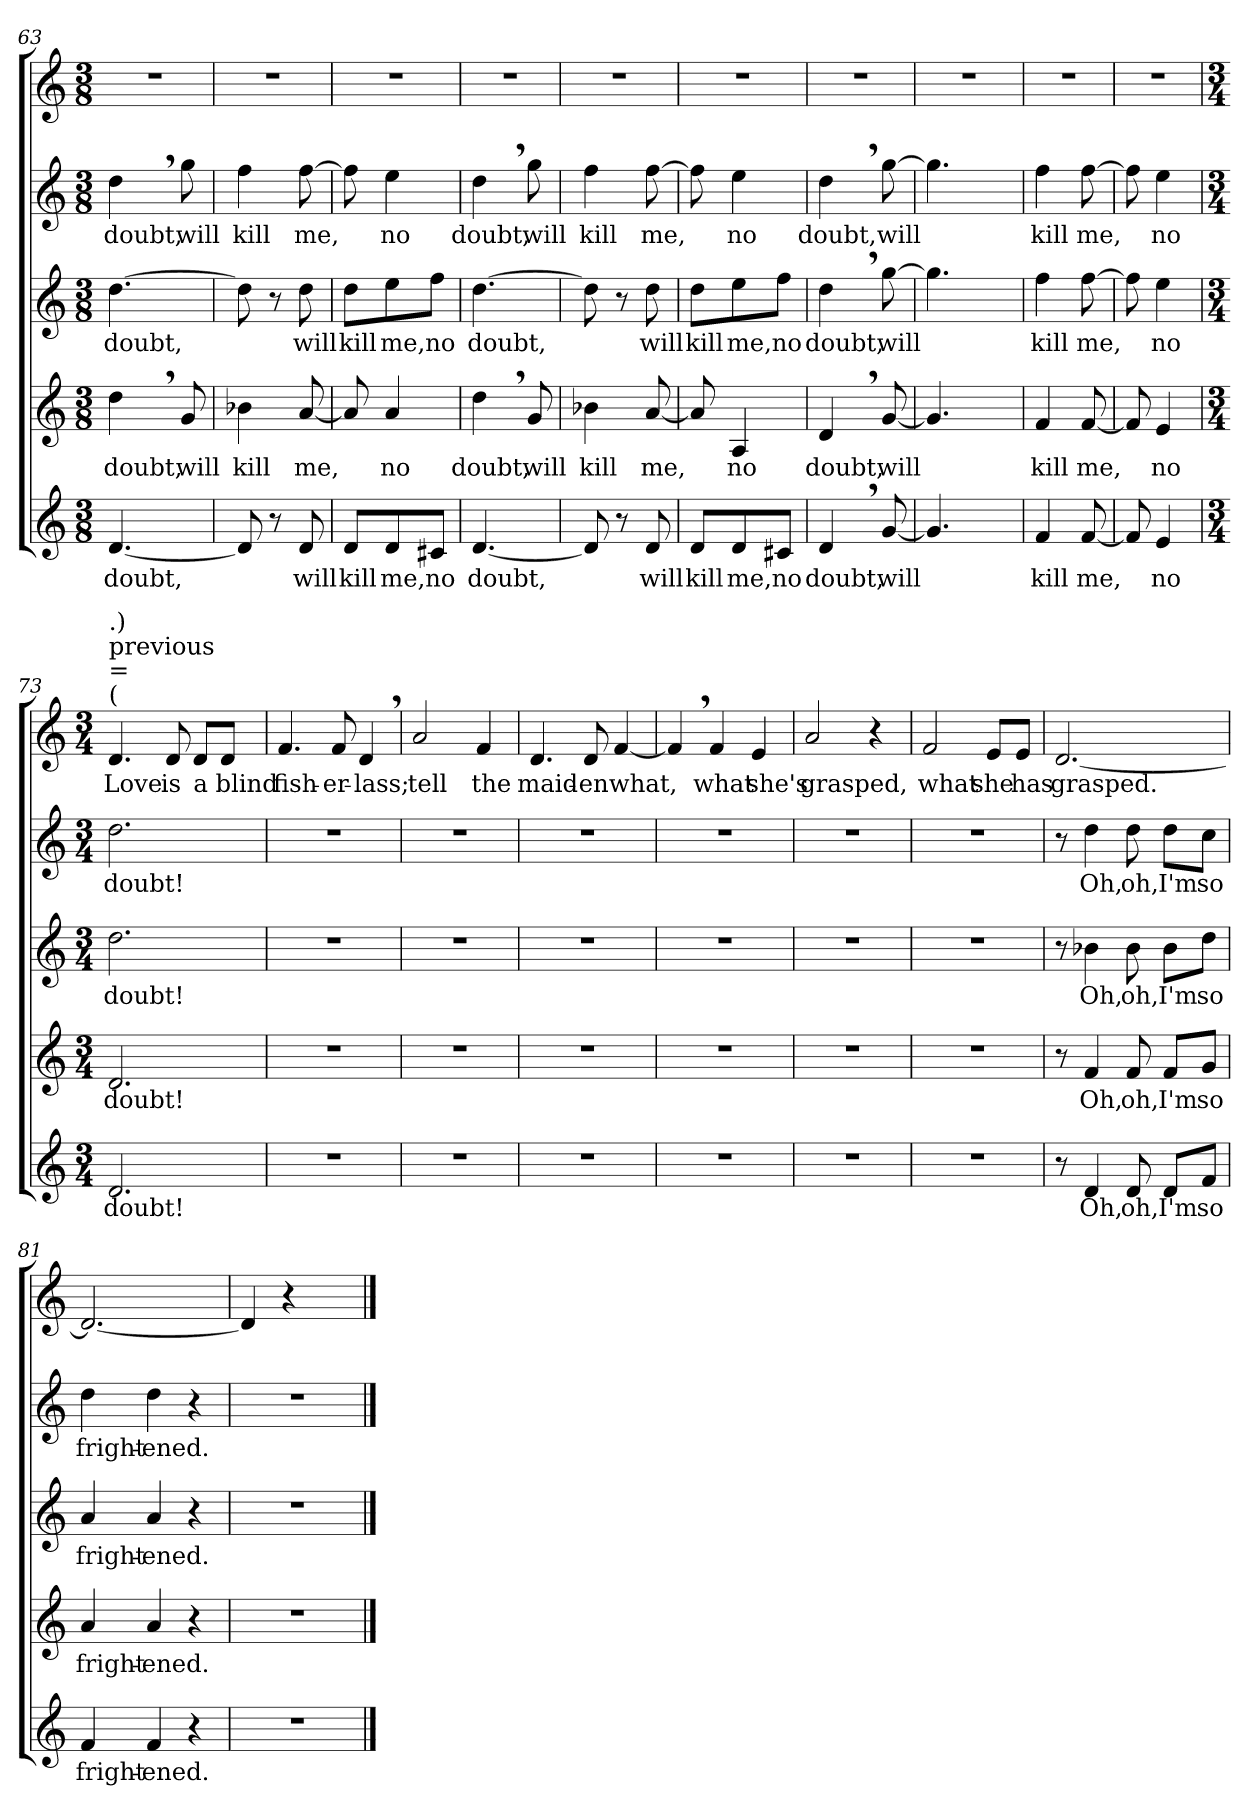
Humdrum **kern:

**kern	**text	**kern	**text	**kern	**text	**kern	**text	**kern	**text
*part5	*part5	*part4	*part4	*part3	*part3	*part2	*part2	*part1	*part1
*staff5	*staff5	*staff4	*staff4	*staff3	*staff3	*staff2	*staff2	*staff1	*staff1
*clefG2	*	*clefG2	*	*clefG2	*	*clefG2	*	*clefG2	*
*k[]	*	*k[]	*	*k[]	*	*k[]	*	*k[]	*
*C:	*	*C:	*	*C:	*	*C:	*	*C:	*
*M3/8	*	*M3/8	*	*M3/8	*	*M3/8	*	*M3/8	*
=63	=63	=63	=63	=63	=63	=63	=63	=63	=63
!	!LO:LY:b	!	!LO:LY:b	!	!LO:LY:b	!	!LO:LY:b	!	!
[4.d/	doubt,	4dd,>\	doubt,	[4.dd\	doubt,	4dd,>\	doubt,	4.r	.
!	!	!	!LO:LY:b	!	!	!	!LO:LY:b	!	!
.	.	8g/	will	.	.	8gg\	will	.	.
=64	=64	=64	=64	=64	=64	=64	=64	=64	=64
!	!	!	!LO:LY:b	!	!	!	!LO:LY:b	!	!
8d/]	.	4b-X\	kill	8dd\]	.	4ff\	kill	4.r	.
8r	.	.	.	8r	.	.	.	.	.
!	!LO:LY:b	!	!LO:LY:b	!	!LO:LY:b	!	!LO:LY:b	!	!
8d/	will	[8a/	me,	8dd\	will	[8ff\	me,	.	.
=65	=65	=65	=65	=65	=65	=65	=65	=65	=65
!	!LO:LY:b	!	!	!	!LO:LY:b	!	!	!	!
8d/L	kill	8a/]	.	8dd\L	kill	8ff\]	.	4.r	.
!	!LO:LY:b	!	!LO:LY:b	!	!LO:LY:b	!	!LO:LY:b	!	!
8d/	me,	4a/	no	8ee\	me,	4ee\	no	.	.
!	!LO:LY:b	!	!	!	!LO:LY:b	!	!	!	!
8c#X/J	no	.	.	8ff\J	no	.	.	.	.
=66	=66	=66	=66	=66	=66	=66	=66	=66	=66
!	!LO:LY:b	!	!LO:LY:b	!	!LO:LY:b	!	!LO:LY:b	!	!
[4.d/	doubt,	4dd,>\	doubt,	[4.dd\	doubt,	4dd,>\	doubt,	4.r	.
!	!	!	!LO:LY:b	!	!	!	!LO:LY:b	!	!
.	.	8g/	will	.	.	8gg\	will	.	.
!!LO:LB:g=z
=67	=67	=67	=67	=67	=67	=67	=67	=67	=67
!	!	!	!LO:LY:b	!	!	!	!LO:LY:b	!	!
8d/]	.	4b-X\	kill	8dd\]	.	4ff\	kill	4.r	.
8r	.	.	.	8r	.	.	.	.	.
!	!LO:LY:b	!	!LO:LY:b	!	!LO:LY:b	!	!LO:LY:b	!	!
8d/	will	[8a/	me,	8dd\	will	[8ff\	me,	.	.
=68	=68	=68	=68	=68	=68	=68	=68	=68	=68
!	!LO:LY:b	!	!	!	!LO:LY:b	!	!	!	!
8d/L	kill	8a/]	.	8dd\L	kill	8ff\]	.	4.r	.
!	!LO:LY:b	!	!LO:LY:b	!	!LO:LY:b	!	!LO:LY:b	!	!
8d/	me,	4A/	no	8ee\	me,	4ee\	no	.	.
!	!LO:LY:b	!	!	!	!LO:LY:b	!	!	!	!
8c#X/J	no	.	.	8ff\J	no	.	.	.	.
=69	=69	=69	=69	=69	=69	=69	=69	=69	=69
!	!LO:LY:b	!	!LO:LY:b	!	!LO:LY:b	!	!LO:LY:b	!	!
4d,>/	doubt,	4d,>/	doubt,	4dd,>\	doubt,	4dd,>\	doubt,	4.r	.
!	!LO:LY:b	!	!LO:LY:b	!	!LO:LY:b	!	!LO:LY:b	!	!
[8g/	will	[8g/	will	[8gg\	will	[8gg\	will	.	.
=70	=70	=70	=70	=70	=70	=70	=70	=70	=70
4.g/]	.	4.g/]	.	4.gg\]	.	4.gg\]	.	4.r	.
=71	=71	=71	=71	=71	=71	=71	=71	=71	=71
!	!LO:LY:b	!	!LO:LY:b	!	!LO:LY:b	!	!LO:LY:b	!	!
4f/	kill	4f/	kill	4ff\	kill	4ff\	kill	4.r	.
!	!LO:LY:b	!	!LO:LY:b	!	!LO:LY:b	!	!LO:LY:b	!	!
[8f/	me,	[8f/	me,	[8ff\	me,	[8ff\	me,	.	.
=72	=72	=72	=72	=72	=72	=72	=72	=72	=72
8f/]	.	8f/]	.	8ff\]	.	8ff\]	.	4.r	.
!	!LO:LY:b	!	!LO:LY:b	!	!LO:LY:b	!	!LO:LY:b	!	!
4e/	no	4e/	no	4ee\	no	4ee\	no	.	.
=73	=73	=73	=73	=73	=73	=73	=73	=73	=73
*M3/4	*	*M3/4	*	*M3/4	*	*M3/4	*	*M3/4	*
!	!	!	!	!	!	!	!	!LO:TX:a:t=(	!
!	!	!	!	!	!	!	!	!LO:TX:a:t==	!
!	!	!	!	!	!	!	!	!LO:TX:a:t=previous	!
!	!	!	!	!	!	!	!	!LO:TX:a:t=.)	!
!	!LO:LY:b	!	!LO:LY:b	!	!LO:LY:b	!	!LO:LY:b	!	!LO:LY:b
2.d/	doubt!	2.d/	doubt!	2.dd\	doubt!	2.dd\	doubt!	4.d/	Love
!	!	!	!	!	!	!	!	!	!LO:LY:b
.	.	.	.	.	.	.	.	8d/	is
!	!	!	!	!	!	!	!	!	!LO:LY:b
.	.	.	.	.	.	.	.	8d/L	a
!	!	!	!	!	!	!	!	!	!LO:LY:b
.	.	.	.	.	.	.	.	8d/J	blind
=74	=74	=74	=74	=74	=74	=74	=74	=74	=74
!	!	!	!	!	!	!	!	!	!LO:LY:b
2.r	.	2.r	.	2.r	.	2.r	.	4.f/	fish-
!	!	!	!	!	!	!	!	!	!LO:LY:b
.	.	.	.	.	.	.	.	8f/	-er-
!	!	!	!	!	!	!	!	!	!LO:LY:b
.	.	.	.	.	.	.	.	4d,>/	-lass;
=75	=75	=75	=75	=75	=75	=75	=75	=75	=75
!	!	!	!	!	!	!	!	!	!LO:LY:b
2.r	.	2.r	.	2.r	.	2.r	.	2a/	tell
!	!	!	!	!	!	!	!	!	!LO:LY:b
.	.	.	.	.	.	.	.	4f/	the
!!LO:PB:g=z
=76	=76	=76	=76	=76	=76	=76	=76	=76	=76
!	!	!	!	!	!	!	!	!	!LO:LY:b
2.r	.	2.r	.	2.r	.	2.r	.	4.d/	maid-
!	!	!	!	!	!	!	!	!	!LO:LY:b
.	.	.	.	.	.	.	.	8d/	-en
!	!	!	!	!	!	!	!	!	!LO:LY:b
.	.	.	.	.	.	.	.	[4f/	what,
=77	=77	=77	=77	=77	=77	=77	=77	=77	=77
2.r	.	2.r	.	2.r	.	2.r	.	4f,>/]	.
!	!	!	!	!	!	!	!	!	!LO:LY:b
.	.	.	.	.	.	.	.	4f/	what
!	!	!	!	!	!	!	!	!	!LO:LY:b
.	.	.	.	.	.	.	.	4e/	she's
=78	=78	=78	=78	=78	=78	=78	=78	=78	=78
!	!	!	!	!	!	!	!	!	!LO:LY:b
2.r	.	2.r	.	2.r	.	2.r	.	2a/	grasped,
.	.	.	.	.	.	.	.	4r	.
=79	=79	=79	=79	=79	=79	=79	=79	=79	=79
!	!	!	!	!	!	!	!	!	!LO:LY:b
2.r	.	2.r	.	2.r	.	2.r	.	2f/	what
!	!	!	!	!	!	!	!	!	!LO:LY:b
.	.	.	.	.	.	.	.	8e/L	she
!	!	!	!	!	!	!	!	!	!LO:LY:b
.	.	.	.	.	.	.	.	8e/J	has
=80	=80	=80	=80	=80	=80	=80	=80	=80	=80
!	!	!	!	!	!	!	!	!	!LO:LY:b
8r	.	8r	.	8r	.	8r	.	[2.d/	grasped.
!	!LO:LY:b	!	!LO:LY:b	!	!LO:LY:b	!	!LO:LY:b	!	!
4d/	Oh,	4f/	Oh,	4b-X\	Oh,	4dd\	Oh,	.	.
!	!LO:LY:b	!	!LO:LY:b	!	!LO:LY:b	!	!LO:LY:b	!	!
8d/	oh,	8f/	oh,	8b-\	oh,	8dd\	oh,	.	.
!	!LO:LY:b	!	!LO:LY:b	!	!LO:LY:b	!	!LO:LY:b	!	!
8d/L	I'm	8f/L	I'm	8b-\L	I'm	8dd\L	I'm	.	.
!	!LO:LY:b	!	!LO:LY:b	!	!LO:LY:b	!	!LO:LY:b	!	!
8f/J	so	8g/J	so	8dd\J	so	8cc\J	so	.	.
=81	=81	=81	=81	=81	=81	=81	=81	=81	=81
!	!LO:LY:b	!	!LO:LY:b	!	!LO:LY:b	!	!LO:LY:b	!	!
4f/	fright-	4a/	fright-	4a/	fright-	4dd\	fright-	2.d/_	.
!	!LO:LY:b	!	!LO:LY:b	!	!LO:LY:b	!	!LO:LY:b	!	!
4f/	-ened.	4a/	-ened.	4a/	-ened.	4dd\	-ened.	.	.
4r	.	4r	.	4r	.	4r	.	.	.
=82	=82	=82	=82	=82	=82	=82	=82	=82	=82
2.r	.	2.r	.	2.r	.	2.r	.	4d/]	.
.	.	.	.	.	.	.	.	4r	.
.	.	.	.	.	.	.	.	4ryy	.
==	==	==	==	==	==	==	==	==	==
*-	*-	*-	*-	*-	*-	*-	*-	*-	*-
